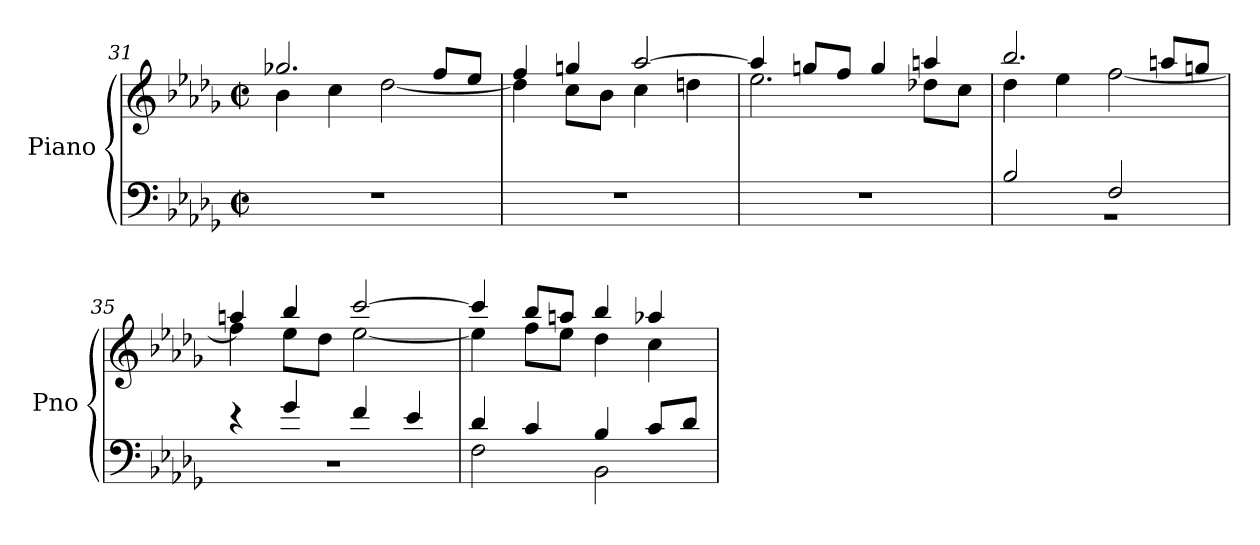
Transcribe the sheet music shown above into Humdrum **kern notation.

**kern	**kern
*part1	*part1
*staff2	*staff1
*I"Piano	*
*I'Pno	*
!!LO:LB:g=z
*clefF4	*clefG2
*k[b-e-a-d-g-]	*k[b-e-a-d-g-]
*M4/4	*M4/4
*met(c|)	*met(c|)
=31	=31
*	*^
1r	2.gg-X/	4b-\
.	.	4cc\
.	.	[2dd-\
.	8ff/L	.
.	8ee-/J	.
=32	=32	=32
1r	4ff/	4dd-\]
.	4ggn/	8cc\L
.	.	8b-\J
.	[2aa-/	4cc\
.	.	4ddn\
=33	=33	=33
1r	4aa-/]	2.ee-\
.	8ggn/L	.
.	8ff/J	.
.	4gg/	.
.	4aan/	8dd-X\L
.	.	8cc\J
=34	=34	=34
*^	*	*
2B-/	1r	2.bb-/	4dd-\
.	.	.	4ee-\
2F/	.	.	[2ff\
.	.	8aan/L	.
.	.	8ggn/J	.
=35	=35	=35	=35
4r	1r	4aan/	4ff\]
4g-/	.	4bb-/	8ee-\L
.	.	.	8dd-\J
4f/	.	[2ccc/	[2ee-\
4e-/	.	.	.
=36	=36	=36	=36
4d-/	2F\	4ccc/]	4ee-\]
4c/	.	8bb-/L	8ff\L
.	.	8aan/J	8ee-\J
4B-/	2BB-\	4bb-/	4dd-\
8c/L	.	4aa-X/	4cc\
8d-/J	.	.	.
*v	*v	*	*
*	*v	*v
=	=
*-	*-
